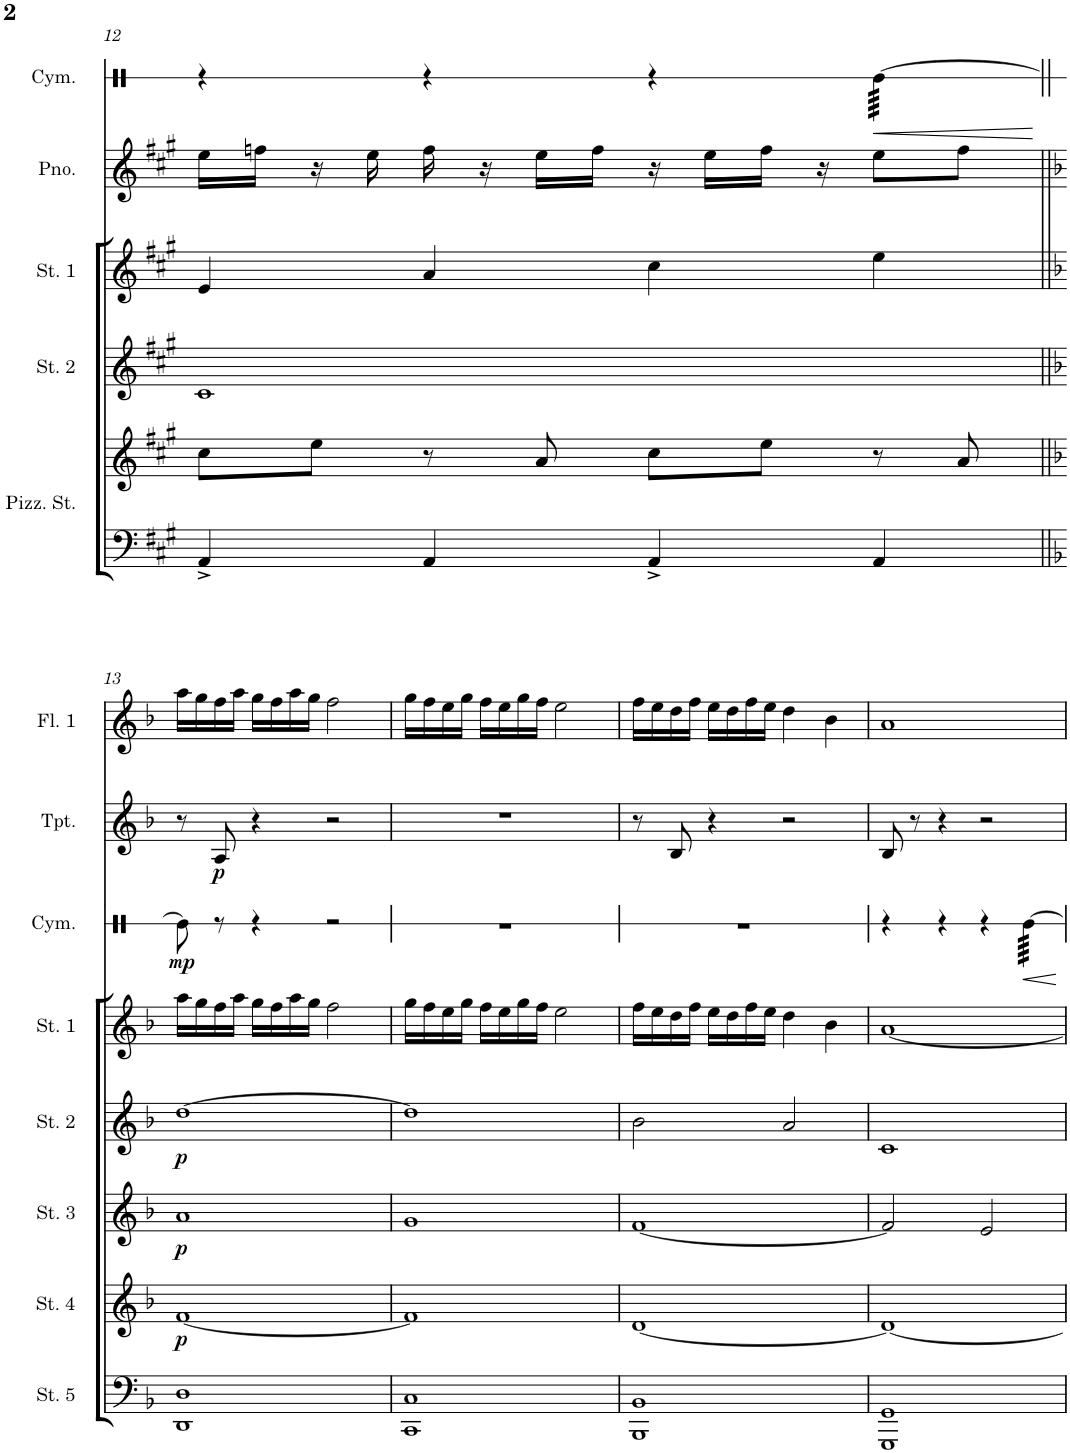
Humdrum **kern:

**kern	**kern	**kern	**kern	**dynam	**kern	**dynam	**kern	**dynam	**kern	**kern	**kern	**dynam	**kern	**kern	**kern	**dynam	**kern
*part12	*part12	*part11	*part10	*part10	*part9	*part9	*part8	*part8	*part7	*part6	*part5	*part5	*part4	*part3	*part2	*part2	*part1
*staff13	*staff12	*staff11	*staff10	*staff10	*staff9	*staff9	*staff8	*staff8	*staff7	*staff6	*staff5	*staff5	*staff4	*staff3	*staff2	*staff2	*staff1
*I"Pizzicato Strings	*	*I"Strings 5	*I"Strings 4	*	*I"Strings 3	*	*I"Strings 2	*	*I"Strings 1	*I"Piano	*I"Cymbal	*	*I"Trombone	*I"Trumpet	*I"Trumpet	*	*I"Flute 1
*I'Pizz. St.	*	*I'St. 5	*I'St. 4	*	*I'St. 3	*	*I'St. 2	*	*I'St. 1	*I'Pno.	*I'Cym.	*	*I'Tbn.	*I'Tpt.	*I'Tpt.	*	*I'Fl. 1
!!LO:PB:g=z
*clefF4	*clefG2	*clefF4	*clefG2	*	*clefG2	*	*clefG2	*	*clefG2	*clefG2	*clefX	*	*clefF4	*clefG2	*clefG2	*	*clefG2
*	*	*	*	*	*	*	*	*	*	*	*	*	*	*Trd1c2	*Trd1c2	*	*
*k[f#c#g#]	*k[f#c#g#]	*k[f#c#g#]	*k[f#c#g#]	*	*k[f#c#g#]	*	*k[f#c#g#]	*	*k[f#c#g#]	*k[f#c#g#]	*k[]	*	*k[f#c#g#]	*k[f#c#g#]	*k[f#c#g#]	*	*k[f#c#g#]
*M4/4	*M4/4	*M4/4	*M4/4	*	*M4/4	*	*M4/4	*	*M4/4	*M4/4	*M4/4	*	*M4/4	*M4/4	*M4/4	*	*M4/4
=12	=12	=12	=12	=12	=12	=12	=12	=12	=12	=12	=12	=12	=12	=12	=12	=12	=12
4AA^/	8cc#\L	1r	1r	.	1r	.	1c#	.	4e/	16ee\LL	4r	.	1r	1r	1r	.	1r
.	.	.	.	.	.	.	.	.	.	16ffn\JJ	.	.	.	.	.	.	.
.	8ee\J	.	.	.	.	.	.	.	.	16r	.	.	.	.	.	.	.
.	.	.	.	.	.	.	.	.	.	16ee\	.	.	.	.	.	.	.
4AA/	8r	.	.	.	.	.	.	.	4a/	16ff\	4r	.	.	.	.	.	.
.	.	.	.	.	.	.	.	.	.	16r	.	.	.	.	.	.	.
.	8a/	.	.	.	.	.	.	.	.	16ee\LL	.	.	.	.	.	.	.
.	.	.	.	.	.	.	.	.	.	16ff\JJ	.	.	.	.	.	.	.
4AA^/	8cc#\L	.	.	.	.	.	.	.	4cc#\	16r	4r	.	.	.	.	.	.
.	.	.	.	.	.	.	.	.	.	16ee\LL	.	.	.	.	.	.	.
.	8ee\J	.	.	.	.	.	.	.	.	16ff\JJ	.	.	.	.	.	.	.
.	.	.	.	.	.	.	.	.	.	16r	.	.	.	.	.	.	.
!	!	!	!	!	!	!	!	!	!	!	!	!LO:HP:b	!	!	!	!	!
*	*	*	*	*	*	*	*	*	*	*	*tremolo	*	*	*	*	*	*
4AA/	8r	.	.	.	.	.	.	.	4ee\	8ee\L	[64Re\LLLL	<	.	.	.	.	.
.	.	.	.	.	.	.	.	.	.	.	64Re\	.	.	.	.	.	.
.	.	.	.	.	.	.	.	.	.	.	64Re\	.	.	.	.	.	.
.	.	.	.	.	.	.	.	.	.	.	64Re\	.	.	.	.	.	.
.	.	.	.	.	.	.	.	.	.	.	64Re\	.	.	.	.	.	.
.	.	.	.	.	.	.	.	.	.	.	64Re\	.	.	.	.	.	.
.	.	.	.	.	.	.	.	.	.	.	64Re\	.	.	.	.	.	.
.	.	.	.	.	.	.	.	.	.	.	64Re\	.	.	.	.	.	.
.	8a/	.	.	.	.	.	.	.	.	8ff\J	64Re\	.	.	.	.	.	.
.	.	.	.	.	.	.	.	.	.	.	64Re\	.	.	.	.	.	.
.	.	.	.	.	.	.	.	.	.	.	64Re\	.	.	.	.	.	.
.	.	.	.	.	.	.	.	.	.	.	64Re\	.	.	.	.	.	.
.	.	.	.	.	.	.	.	.	.	.	64Re\	.	.	.	.	.	.
.	.	.	.	.	.	.	.	.	.	.	64Re\	.	.	.	.	.	.
.	.	.	.	.	.	.	.	.	.	.	64Re\	.	.	.	.	.	.
.	.	.	.	.	.	.	.	.	.	.	64Re\JJJJ	.	.	.	.	.	.
*	*	*	*	*	*	*	*	*	*	*	*Xtremolo	*	*	*	*	*	*
.	.	.	.	.	.	.	.	.	.	.	.	[	.	.	.	.	.
!!LO:LB:g=z
=13||	=13||	=13||	=13||	=13||	=13||	=13||	=13||	=13||	=13||	=13||	=13||	=13||	=13||	=13||	=13||	=13||	=13||
*k[b-]	*k[b-]	*k[b-]	*k[b-]	*	*k[b-]	*	*k[b-]	*	*k[b-]	*k[b-]	*	*	*k[b-]	*k[b-]	*k[b-]	*	*k[b-]
!	!	!	!	!LO:DY:b	!	!LO:DY:b	!	!LO:DY:b	!	!	!	!LO:DY:b	!	!	!	!	!
1r	1r	1DD 1D	[1f	p	1a	p	[1dd	p	16aa\LL	1r	8Re\]	mp	1r	1r	8r	.	16aa\LL
.	.	.	.	.	.	.	.	.	16gg\	.	.	.	.	.	.	.	16gg\
!	!	!	!	!	!	!	!	!	!	!	!	!	!	!	!	!LO:DY:b	!
.	.	.	.	.	.	.	.	.	16ff\	.	8r	.	.	.	8A/	p	16ff\
.	.	.	.	.	.	.	.	.	16aa\JJ	.	.	.	.	.	.	.	16aa\JJ
.	.	.	.	.	.	.	.	.	16gg\LL	.	4r	.	.	.	4r	.	16gg\LL
.	.	.	.	.	.	.	.	.	16ff\	.	.	.	.	.	.	.	16ff\
.	.	.	.	.	.	.	.	.	16aa\	.	.	.	.	.	.	.	16aa\
.	.	.	.	.	.	.	.	.	16gg\JJ	.	.	.	.	.	.	.	16gg\JJ
.	.	.	.	.	.	.	.	.	2ff\	.	2r	.	.	.	2r	.	2ff\
=14	=14	=14	=14	=14	=14	=14	=14	=14	=14	=14	=14	=14	=14	=14	=14	=14	=14
1r	1r	1CC 1C	1f]	.	1g	.	1dd]	.	16gg\LL	1r	1r	.	1r	1r	1r	.	16gg\LL
.	.	.	.	.	.	.	.	.	16ff\	.	.	.	.	.	.	.	16ff\
.	.	.	.	.	.	.	.	.	16ee\	.	.	.	.	.	.	.	16ee\
.	.	.	.	.	.	.	.	.	16gg\JJ	.	.	.	.	.	.	.	16gg\JJ
.	.	.	.	.	.	.	.	.	16ff\LL	.	.	.	.	.	.	.	16ff\LL
.	.	.	.	.	.	.	.	.	16ee\	.	.	.	.	.	.	.	16ee\
.	.	.	.	.	.	.	.	.	16gg\	.	.	.	.	.	.	.	16gg\
.	.	.	.	.	.	.	.	.	16ff\JJ	.	.	.	.	.	.	.	16ff\JJ
.	.	.	.	.	.	.	.	.	2ee\	.	.	.	.	.	.	.	2ee\
=15	=15	=15	=15	=15	=15	=15	=15	=15	=15	=15	=15	=15	=15	=15	=15	=15	=15
1r	1r	1BBB- 1BB-	[1d	.	[1f	.	2b-\	.	16ff\LL	1r	1r	.	1r	1r	8r	.	16ff\LL
.	.	.	.	.	.	.	.	.	16ee\	.	.	.	.	.	.	.	16ee\
.	.	.	.	.	.	.	.	.	16dd\	.	.	.	.	.	8B-/	.	16dd\
.	.	.	.	.	.	.	.	.	16ff\JJ	.	.	.	.	.	.	.	16ff\JJ
.	.	.	.	.	.	.	.	.	16ee\LL	.	.	.	.	.	4r	.	16ee\LL
.	.	.	.	.	.	.	.	.	16dd\	.	.	.	.	.	.	.	16dd\
.	.	.	.	.	.	.	.	.	16ff\	.	.	.	.	.	.	.	16ff\
.	.	.	.	.	.	.	.	.	16ee\JJ	.	.	.	.	.	.	.	16ee\JJ
.	.	.	.	.	.	.	2a/	.	4dd\	.	.	.	.	.	2r	.	4dd\
.	.	.	.	.	.	.	.	.	4b-\	.	.	.	.	.	.	.	4b-\
=16	=16	=16	=16	=16	=16	=16	=16	=16	=16	=16	=16	=16	=16	=16	=16	=16	=16
1r	1r	1GGG 1GG	1d_	.	2f/]	.	1c	.	[1a	1r	4r	.	1r	1r	8B-/	.	1a
.	.	.	.	.	.	.	.	.	.	.	.	.	.	.	8r	.	.
.	.	.	.	.	.	.	.	.	.	.	4r	.	.	.	4r	.	.
.	.	.	.	.	2e/	.	.	.	.	.	4r	.	.	.	2r	.	.
!	!	!	!	!	!	!	!	!	!	!	!	!LO:HP:b	!	!	!	!	!
*	*	*	*	*	*	*	*	*	*	*	*tremolo	*	*	*	*	*	*
.	.	.	.	.	.	.	.	.	.	.	[64Re\LLLL	<	.	.	.	.	.
.	.	.	.	.	.	.	.	.	.	.	64Re\	.	.	.	.	.	.
.	.	.	.	.	.	.	.	.	.	.	64Re\	.	.	.	.	.	.
.	.	.	.	.	.	.	.	.	.	.	64Re\	.	.	.	.	.	.
.	.	.	.	.	.	.	.	.	.	.	64Re\	.	.	.	.	.	.
.	.	.	.	.	.	.	.	.	.	.	64Re\	.	.	.	.	.	.
.	.	.	.	.	.	.	.	.	.	.	64Re\	.	.	.	.	.	.
.	.	.	.	.	.	.	.	.	.	.	64Re\	.	.	.	.	.	.
.	.	.	.	.	.	.	.	.	.	.	64Re\	.	.	.	.	.	.
.	.	.	.	.	.	.	.	.	.	.	64Re\	.	.	.	.	.	.
.	.	.	.	.	.	.	.	.	.	.	64Re\	.	.	.	.	.	.
.	.	.	.	.	.	.	.	.	.	.	64Re\	.	.	.	.	.	.
.	.	.	.	.	.	.	.	.	.	.	64Re\	.	.	.	.	.	.
.	.	.	.	.	.	.	.	.	.	.	64Re\	.	.	.	.	.	.
.	.	.	.	.	.	.	.	.	.	.	64Re\	.	.	.	.	.	.
.	.	.	.	.	.	.	.	.	.	.	64Re\JJJJ	.	.	.	.	.	.
*	*	*	*	*	*	*	*	*	*	*	*Xtremolo	*	*	*	*	*	*
.	.	.	.	.	.	.	.	.	.	.	.	[	.	.	.	.	.
=	=	=	=	=	=	=	=	=	=	=	=	=	=	=	=	=	=
*-	*-	*-	*-	*-	*-	*-	*-	*-	*-	*-	*-	*-	*-	*-	*-	*-	*-
